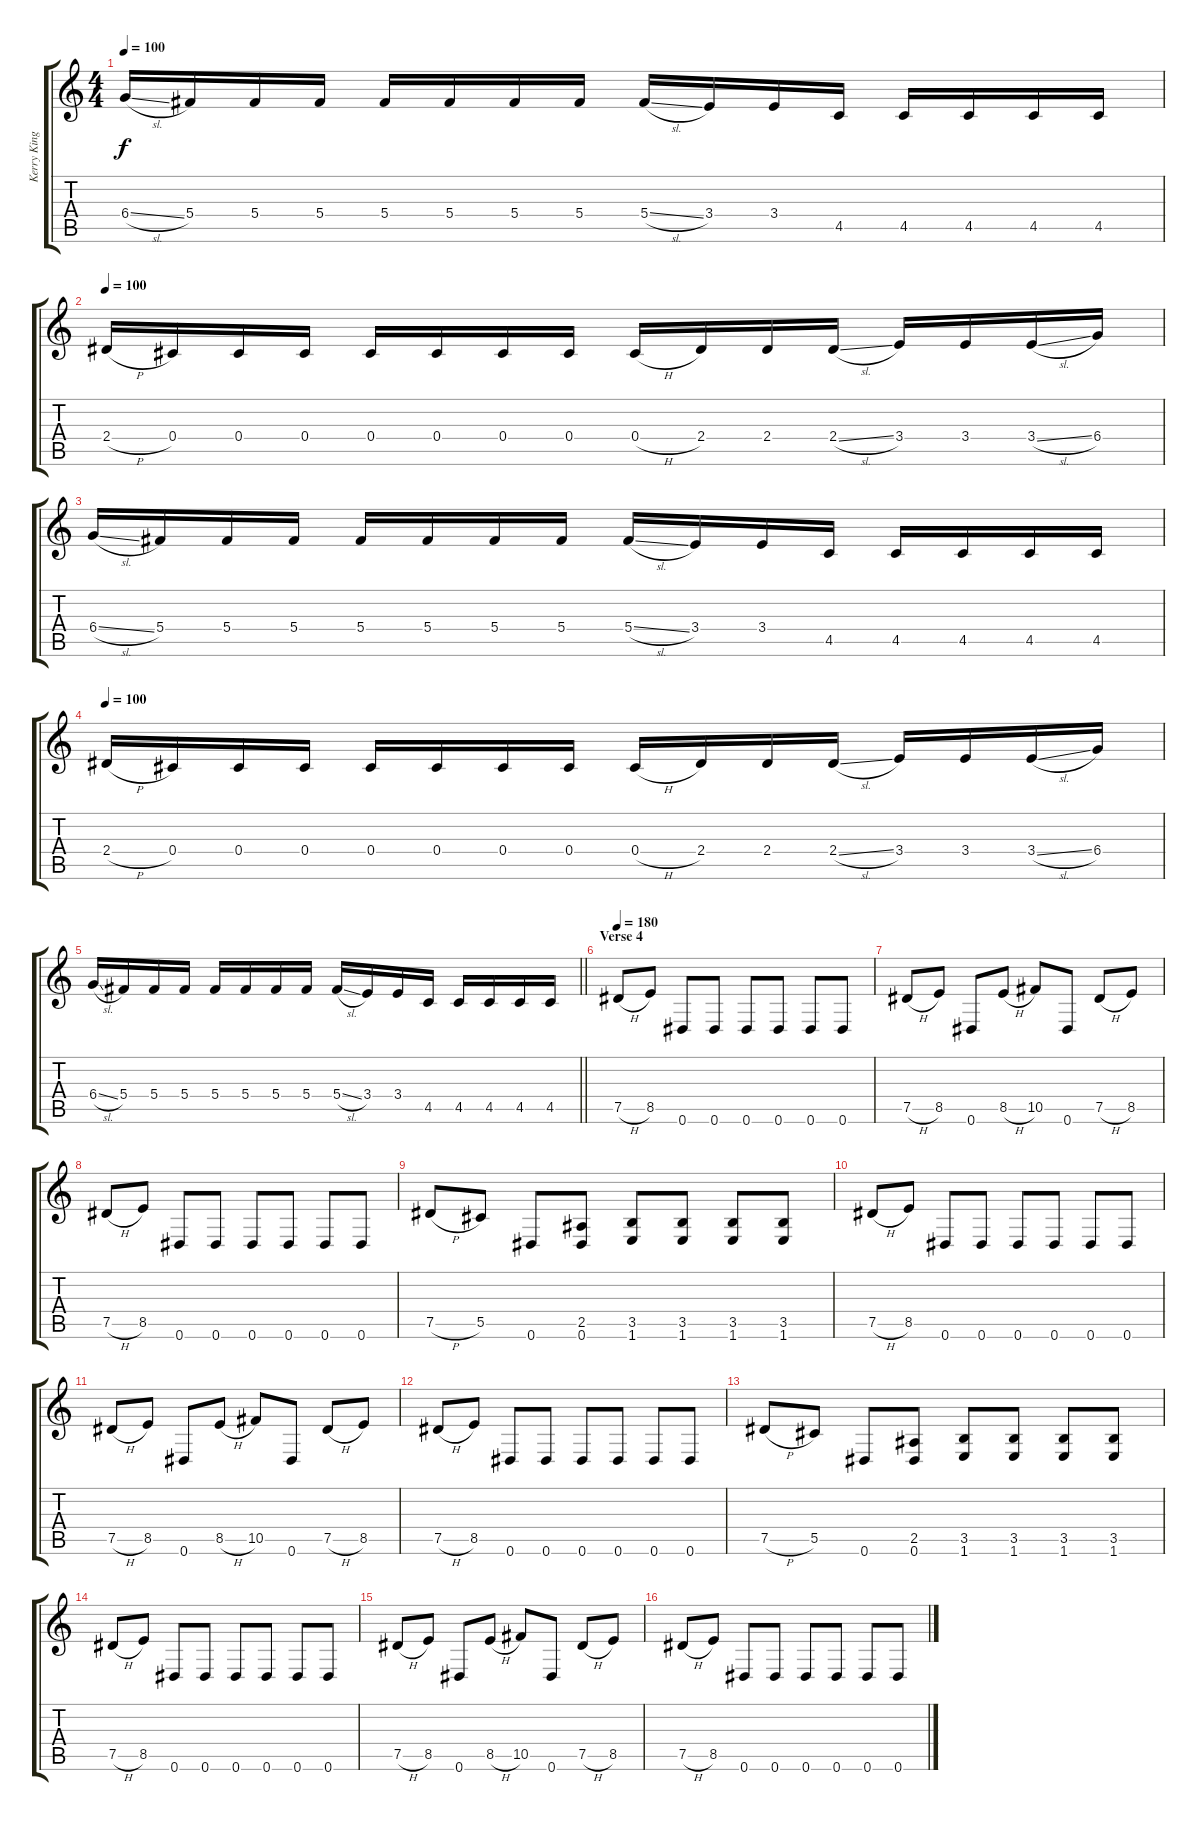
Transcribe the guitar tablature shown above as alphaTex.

\track ("Kerry King" "Kerry King") {instrument distortionguitar}
\staff {score tabs}
\tuning (Eb4 Bb3 Gb3 Db3 Ab2 Eb2) {hide}
\ts (4 4)
\tempo 100
\clef g2
\ks c
6.4{sl}.16{dy f} 5.4.16 5.4.16 5.4.16 5.4.16 5.4.16 5.4.16 5.4.16 5.4{sl}.16 3.4.16 3.4.16 4.5.16 4.5.16 4.5.16 4.5.16 4.5.16 |
\tempo 100
2.4{h}.16 0.4.16 0.4.16 0.4.16 0.4.16 0.4.16 0.4.16 0.4.16 0.4{h}.16 2.4.16 2.4.16 2.4{sl}.16 3.4.16 3.4.16 3.4{sl}.16 6.4.16 |
6.4{sl}.16 5.4.16 5.4.16 5.4.16 5.4.16 5.4.16 5.4.16 5.4.16 5.4{sl}.16 3.4.16 3.4.16 4.5.16 4.5.16 4.5.16 4.5.16 4.5.16 |
\tempo 100
2.4{h}.16 0.4.16 0.4.16 0.4.16 0.4.16 0.4.16 0.4.16 0.4.16 0.4{h}.16 2.4.16 2.4.16 2.4{sl}.16 3.4.16 3.4.16 3.4{sl}.16 6.4.16 |
\barLineRight lightlight
6.4{sl}.16 5.4.16 5.4.16 5.4.16 5.4.16 5.4.16 5.4.16 5.4.16 5.4{sl}.16 3.4.16 3.4.16 4.5.16 4.5.16 4.5.16 4.5.16 4.5.16 |
\section ("" "Verse 4")
\tempo 180
7.5{h}.8 8.5.8 0.6.8 0.6.8 0.6.8 0.6.8 0.6.8 0.6.8 |
7.5{h}.8 8.5.8 0.6.8 8.5{h}.8 10.5.8 0.6.8 7.5{h}.8 8.5.8 |
7.5{h}.8 8.5.8 0.6.8 0.6.8 0.6.8 0.6.8 0.6.8 0.6.8 |
7.5{h}.8 5.5.8 0.6.8 (2.5 0.6).8 (3.5 1.6).8 (3.5 1.6).8 (3.5 1.6).8 (3.5 1.6).8 |
7.5{h}.8 8.5.8 0.6.8 0.6.8 0.6.8 0.6.8 0.6.8 0.6.8 |
7.5{h}.8 8.5.8 0.6.8 8.5{h}.8 10.5.8 0.6.8 7.5{h}.8 8.5.8 |
7.5{h}.8 8.5.8 0.6.8 0.6.8 0.6.8 0.6.8 0.6.8 0.6.8 |
7.5{h}.8 5.5.8 0.6.8 (2.5 0.6).8 (3.5 1.6).8 (3.5 1.6).8 (3.5 1.6).8 (3.5 1.6).8 |
7.5{h}.8 8.5.8 0.6.8 0.6.8 0.6.8 0.6.8 0.6.8 0.6.8 |
7.5{h}.8 8.5.8 0.6.8 8.5{h}.8 10.5.8 0.6.8 7.5{h}.8 8.5.8 |
7.5{h}.8 8.5.8 0.6.8 0.6.8 0.6.8 0.6.8 0.6.8 0.6.8
